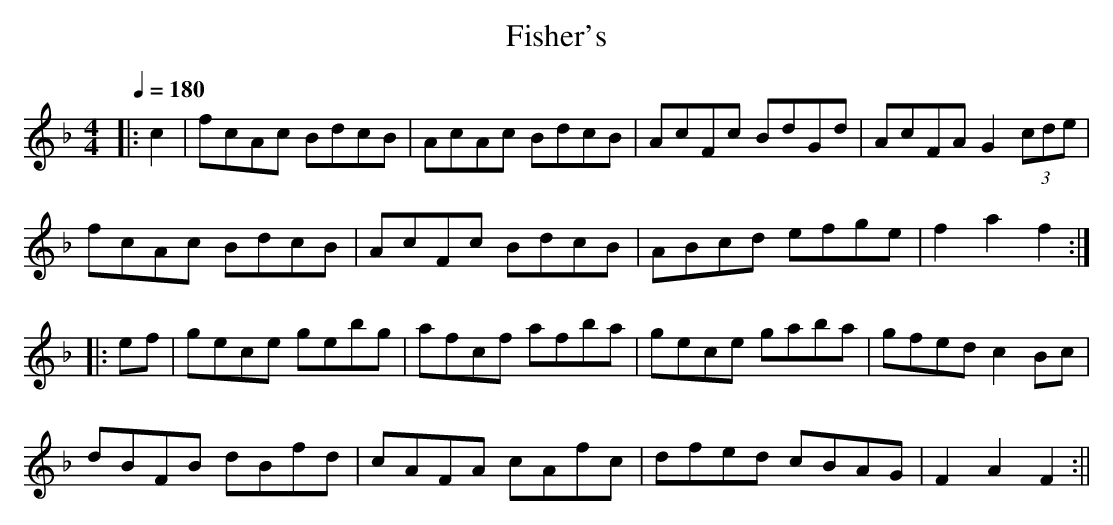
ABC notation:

X:1
T: Fisher's
M: 4/4
L: 1/8
Q:1/4=180
K:Fmaj
|: c2 |\
fcAc BdcB|AcAc BdcB|AcFc BdGd|AcFA G2 (3cde|
fcAc BdcB|AcFc BdcB|ABcd efge|f2a2 f2 :|
|: ef | \
gece gebg|afcf afba|gece gaba|gfed c2Bc|
dBFB dBfd|cAFA cAfc|dfed cBAG|F2A2 F2 :||
